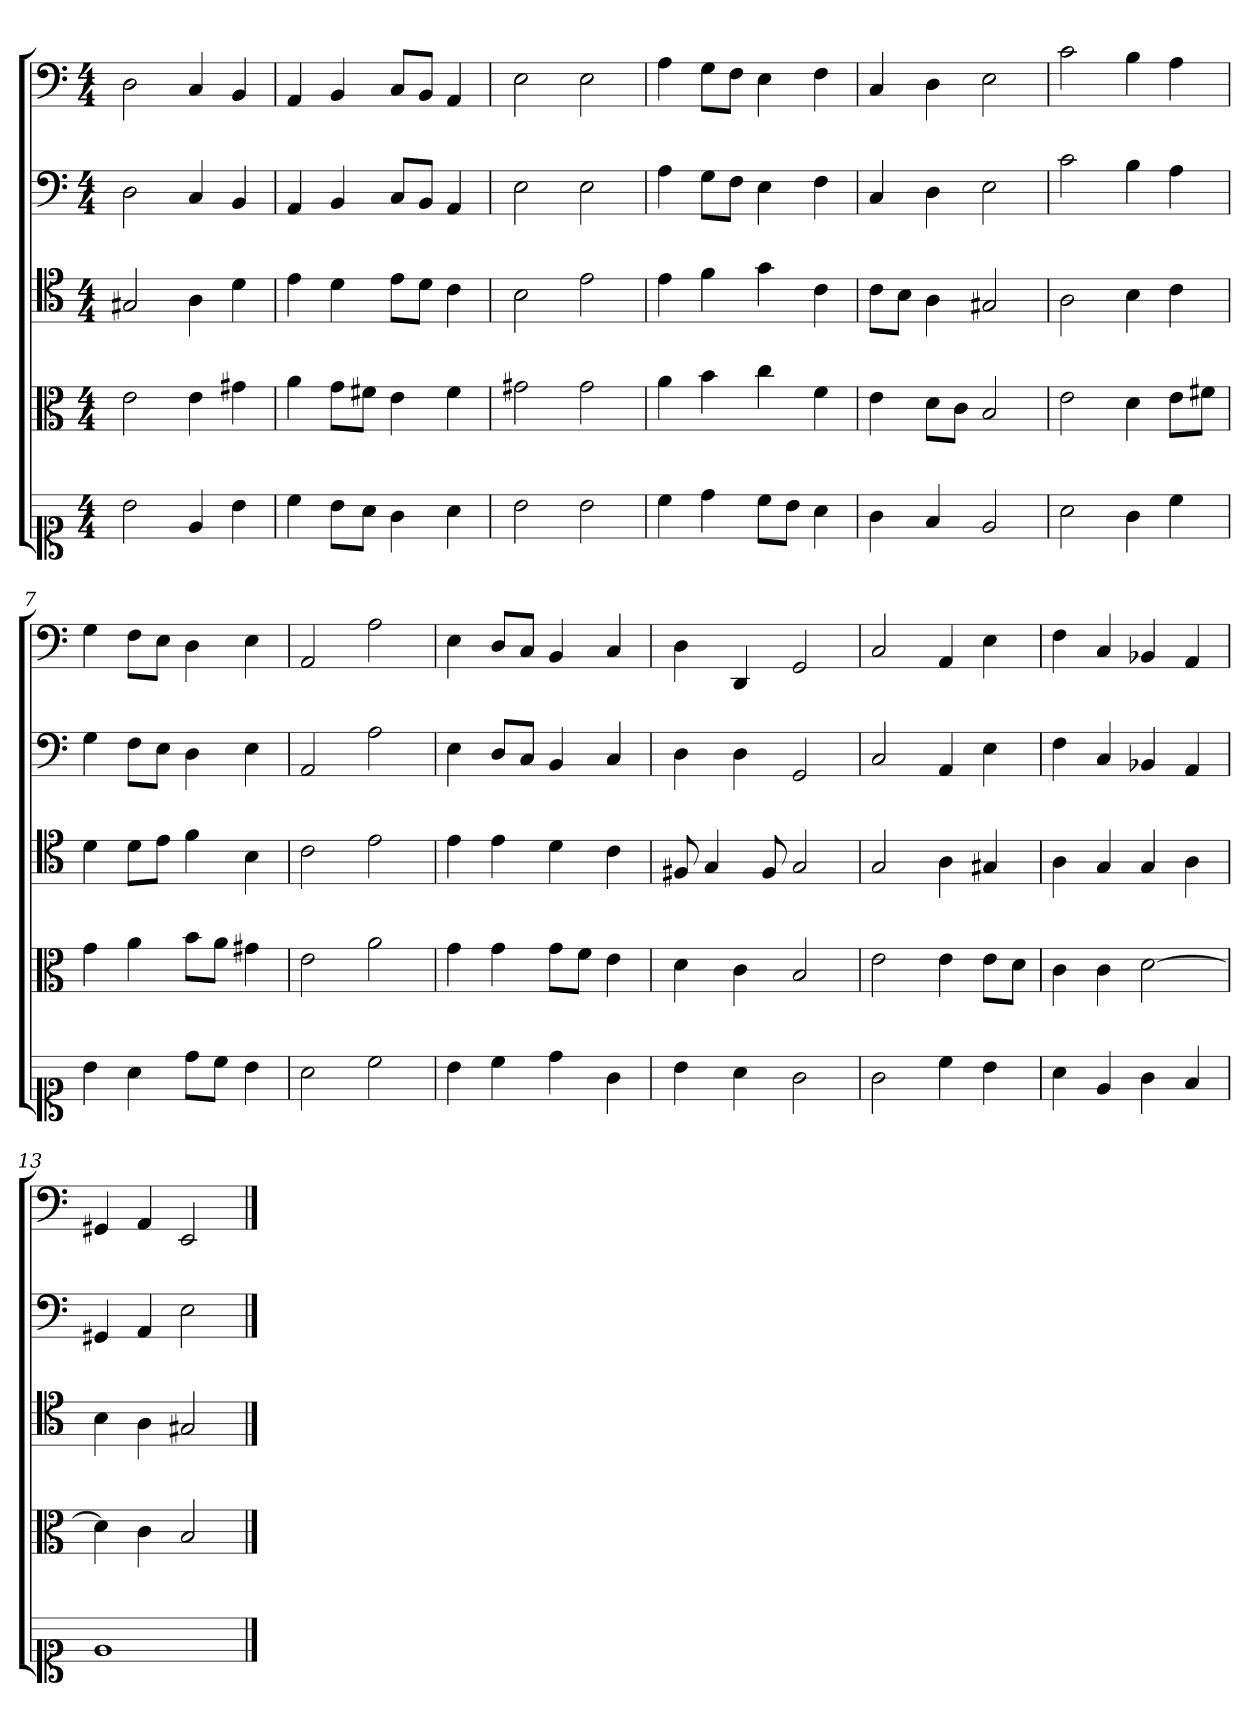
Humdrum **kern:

**kern	**kern	**kern	**kern	**kern
*part5	*part4	*part3	*part2	*part1
*staff5	*staff4	*staff3	*staff2	*staff1
*clefC1	*clefC3	*clefC4	*clefF4	*clefF4
*k[]	*k[]	*k[]	*k[]	*k[]
*a:	*a:	*a:	*a:	*a:
*M4/4	*M4/4	*M4/4	*M4/4	*M4/4
=1	=1	=1	=1	=1
2b	2e	2G#X	2D	2D
4e	4e	4A	4C	4C
4b	4g#X	4d	4BB	4BB
=2	=2	=2	=2	=2
4cc	4a	4e	4AA	4AA
8b\L	8g\L	4d	4BB	4BB
8a\J	8f#X\J	.	.	.
4g	4e	8e\L	8C/L	8C/L
.	.	8d\J	8BB/J	8BB/J
4a	4f#	4c	4AA	4AA
=3	=3	=3	=3	=3
2b	2g#X	2B	2E	2E
2b	2g#	2e	2E	2E
=4	=4	=4	=4	=4
4cc	4a	4e	4A	4A
4dd	4b	4f	8G\L	8G\L
.	.	.	8F\J	8F\J
8cc\L	4cc	4g	4E	4E
8b\J	.	.	.	.
4a	4f	4c	4F	4F
=5	=5	=5	=5	=5
4g	4e	8c\L	4C	4C
.	.	8B\J	.	.
4f	8d\L	4A	4D	4D
.	8c\J	.	.	.
2e	2B	2G#X	2E	2E
=6	=6	=6	=6	=6
2a	2e	2A	2c	2c
4g	4d	4B	4B	4B
4cc	8e\L	4c	4A	4A
.	8f#X\J	.	.	.
=7	=7	=7	=7	=7
4b	4g	4d	4G	4G
4a	4a	8d\L	8F\L	8F\L
.	.	8e\J	8E\J	8E\J
8dd\L	8b\L	4f	4D	4D
8cc\J	8a\J	.	.	.
4b	4g#X	4B	4E	4E
=8	=8	=8	=8	=8
2a	2e	2c	2AA	2AA
2cc	2a	2e	2A	2A
=9	=9	=9	=9	=9
4b	4g	4e	4E	4E
4cc	4g	4e	8D/L	8D/L
.	.	.	8C/J	8C/J
4dd	8g\L	4d	4BB	4BB
.	8f\J	.	.	.
4g	4e	4c	4C	4C
=10	=10	=10	=10	=10
4b	4d	8F#X	4D	4D
.	.	4G	.	.
4a	4c	.	4D	4DD
.	.	8F#	.	.
2g	2B	2G	2GG	2GG
=11	=11	=11	=11	=11
2g	2e	2G	2C	2C
4cc	4e	4A	4AA	4AA
4b	8e\L	4G#X	4E	4E
.	8d\J	.	.	.
=12	=12	=12	=12	=12
4a	4c	4A	4F	4F
4e	4c	4G	4C	4C
4g	[2d	4G	4BB-X	4BB-X
4f	.	4A	4AA	4AA
=13	=13	=13	=13	=13
1e	4d]	4B	4GG#X	4GG#X
.	4c	4A	4AA	4AA
.	2B	2G#X	2E	2EE
==	==	==	==	==
*-	*-	*-	*-	*-
